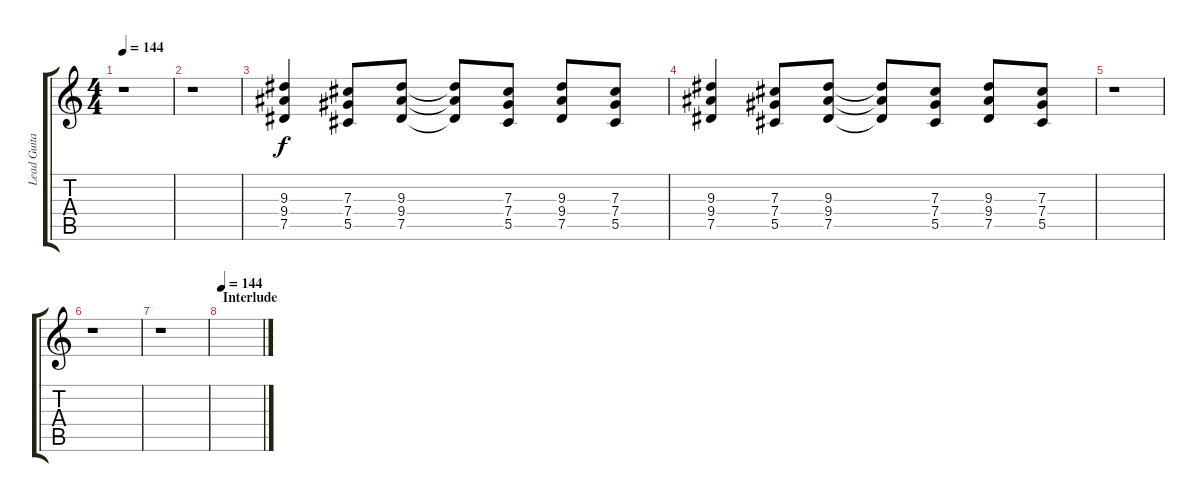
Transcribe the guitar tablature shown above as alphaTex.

\track ("Lead Guitar" "Lead Guita") {instrument distortionguitar}
\staff {score tabs}
\tuning (Eb4 Bb3 Gb3 Db3 Ab2 Eb2) {hide}
\ts (4 4)
\tempo 144
\clef g2
\ks c
r.1{dy f} |
r.1 |
(9.3 9.4 7.5).4 (7.3 7.4 5.5).8 (9.3 9.4 7.5).8 (9.3{t} 9.4{t} 7.5{t}).8 (7.3 7.4 5.5).8 (9.3 9.4 7.5).8 (7.3 7.4 5.5).8 |
(9.3 9.4 7.5).4 (7.3 7.4 5.5).8 (9.3 9.4 7.5).8 (9.3{t} 9.4{t} 7.5{t}).8 (7.3 7.4 5.5).8 (9.3 9.4 7.5).8 (7.3 7.4 5.5).8 |
r.1 |
r.1 |
r.1 |
\section ("" "Interlude")
\tempo 144
